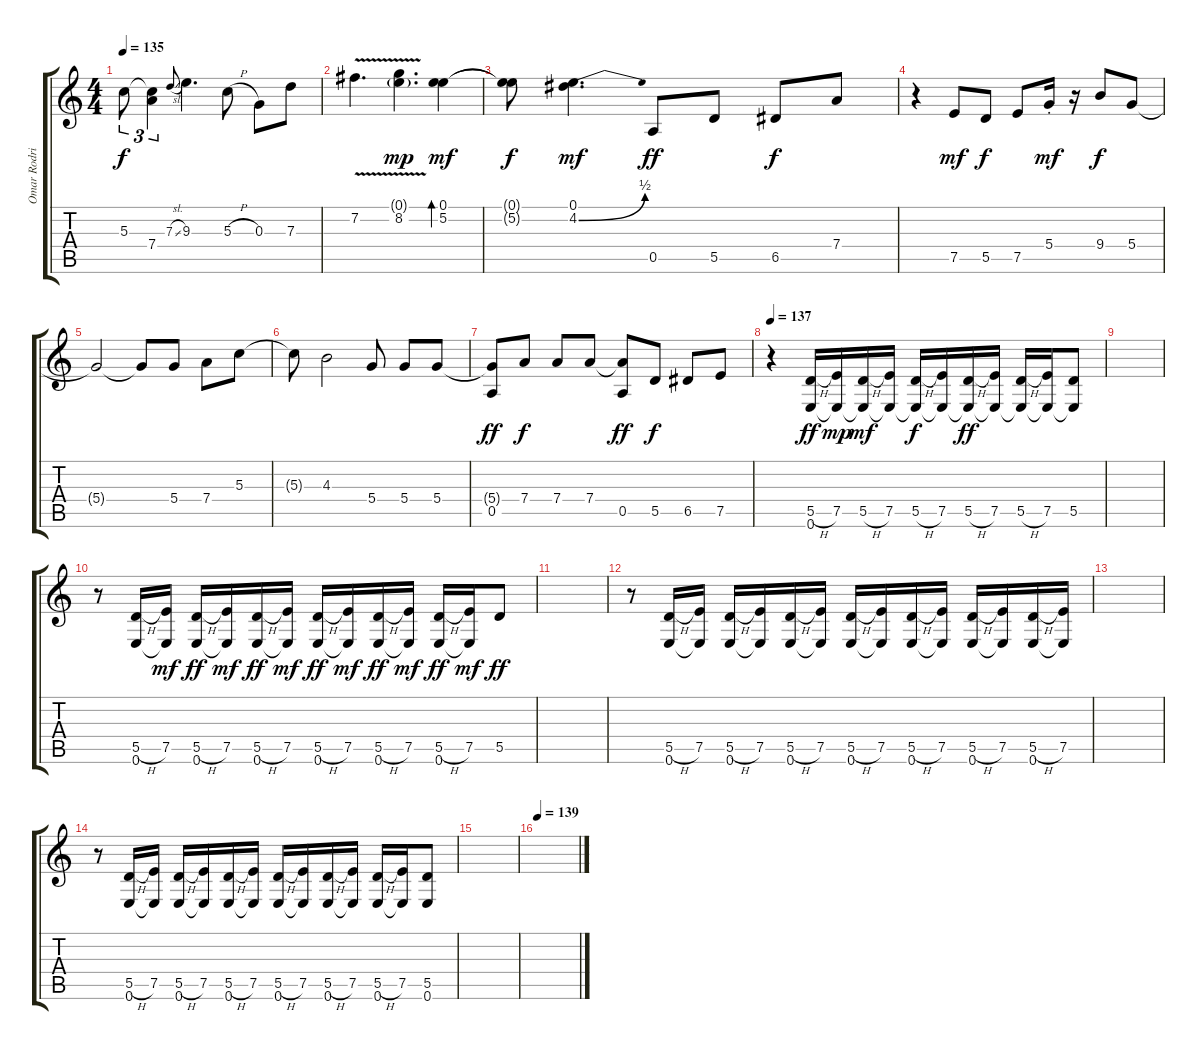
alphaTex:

\track ("Omar Rodriguez-Lopez - Guitar 2" "Omar Rodri") {instrument distortionguitar}
\staff {score tabs}
\tuning (E4 B3 G3 D3 A2 E2) {hide}
\ts (4 4)
\tempo 135
\clef g2
\ks c
5.3{t}.8{tu (3 2) dy f} (5.3{t} 7.4).4{tu (3 2)} 7.3{sl}.8{gr onbeat} 9.3.4{d} 5.3{h}.8 0.3.8 7.3.8 |
7.2{v}.4{d} (0.1{g} 8.2{v}).4{d dy mp} (0.1 5.2).4{bd 480 dy mf} |
(0.1{t} 5.2{t}).8{dy f} (0.1 4.2{be (bend 0 0 60 2)}).4{d dy mf} 0.5.8{dy ff} 5.5.8 6.5.8{dy f} 7.4.8 |
r.4 7.5.8{dy mf} 5.5.8{dy f} 7.5.8 5.4{st}.16{dy mf} r.16 9.4.8{dy f} 5.4.8{volume 10} |
5.4{t}.2 5.4{t}.8 5.4.8{volume 13} 7.4.8 5.3.8 |
5.3{t}.8 4.3.2 5.4.8 5.4.8 5.4.8 |
(5.4{t} 0.5).8{dy ff} 7.4.8{dy f} 7.4.8 7.4.8 (7.4{t} 0.5).8{dy ff} 5.5.8{dy f} 6.5.8 7.5.8 |
\tempo 137
r.4{volume 13} (5.5{h} 0.6).16{dy ff} (7.5 0.6{t}).16{dy mp} (5.5{h} 0.6{t}).16{dy mf} (7.5 0.6{t}).16 (5.5{h} 0.6{t}).16{dy f} (7.5 0.6{t}).16 (5.5{h} 0.6{t}).16{dy ff} (7.5 0.6{t}).16 (5.5{h} 0.6{t}).16 (7.5 0.6{t}).16 (5.5 0.6{t}).8 |
|
r.8 (5.5{h} 0.6).16 (7.5 0.6{t}).16{dy mf} (5.5{h} 0.6).16{dy ff} (7.5 0.6{t}).16{dy mf} (5.5{h} 0.6).16{dy ff} (7.5 0.6{t}).16{dy mf} (5.5{h} 0.6).16{dy ff} (7.5 0.6{t}).16{dy mf} (5.5{h} 0.6).16{dy ff} (7.5 0.6{t}).16{dy mf} (5.5{h} 0.6).16{dy ff} (7.5 0.6{t}).16{dy mf} 5.5.8{dy ff} |
|
r.8 (5.5{h} 0.6).16 (7.5 0.6{t}).16 (5.5{h} 0.6).16 (7.5 0.6{t}).16 (5.5{h} 0.6).16 (7.5 0.6{t}).16 (5.5{h} 0.6).16 (7.5 0.6{t}).16 (5.5{h} 0.6).16 (7.5 0.6{t}).16 (5.5{h} 0.6).16 (7.5 0.6{t}).16 (5.5{h} 0.6).16 (7.5 0.6{t}).16 |
|
r.8 (5.5{h} 0.6).16 (7.5 0.6{t}).16 (5.5{h} 0.6).16 (7.5 0.6{t}).16 (5.5{h} 0.6).16 (7.5 0.6{t}).16 (5.5{h} 0.6).16 (7.5 0.6{t}).16 (5.5{h} 0.6).16 (7.5 0.6{t}).16 (5.5{h} 0.6).16 (7.5 0.6{t}).16 (5.5 0.6).8 |
|
\tempo 139
